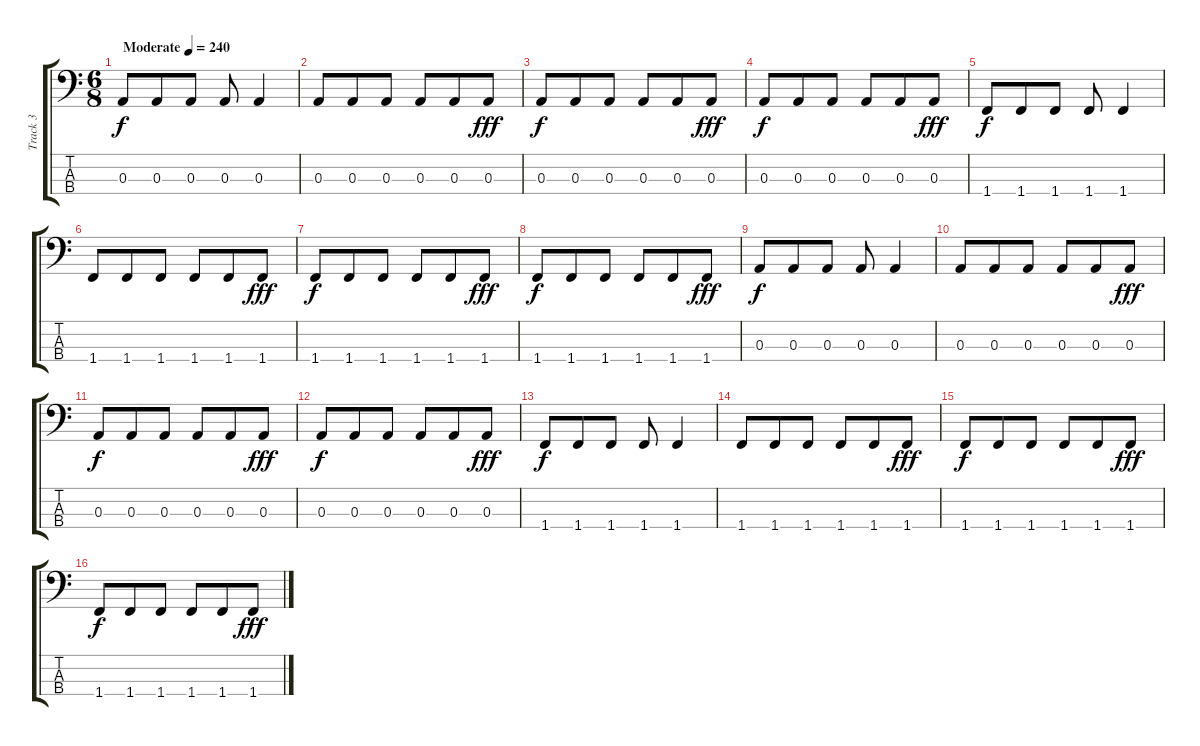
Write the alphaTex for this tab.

\track ("Track 3" "Track 3") {instrument electricbassfinger}
\staff {score tabs}
\tuning (G2 D2 A1 E1) {hide}
\ts (6 8)
\tempo (240 "Moderate")
\clef f4
\ks c
0.3.8{dy f instrument electricbassfinger} 0.3.8 0.3.8 0.3.8 0.3.4 |
0.3.8 0.3.8 0.3.8 0.3.8 0.3.8 0.3.8{dy fff} |
0.3.8{dy f} 0.3.8 0.3.8 0.3.8 0.3.8 0.3.8{dy fff} |
0.3.8{dy f} 0.3.8 0.3.8 0.3.8 0.3.8 0.3.8{dy fff} |
1.4.8{dy f} 1.4.8 1.4.8 1.4.8 1.4.4 |
1.4.8 1.4.8 1.4.8 1.4.8 1.4.8 1.4.8{dy fff} |
1.4.8{dy f} 1.4.8 1.4.8 1.4.8 1.4.8 1.4.8{dy fff} |
1.4.8{dy f} 1.4.8 1.4.8 1.4.8 1.4.8 1.4.8{dy fff} |
0.3.8{dy f} 0.3.8 0.3.8 0.3.8 0.3.4 |
0.3.8 0.3.8 0.3.8 0.3.8 0.3.8 0.3.8{dy fff} |
0.3.8{dy f} 0.3.8 0.3.8 0.3.8 0.3.8 0.3.8{dy fff} |
0.3.8{dy f} 0.3.8 0.3.8 0.3.8 0.3.8 0.3.8{dy fff} |
1.4.8{dy f} 1.4.8 1.4.8 1.4.8 1.4.4 |
1.4.8 1.4.8 1.4.8 1.4.8 1.4.8 1.4.8{dy fff} |
1.4.8{dy f} 1.4.8 1.4.8 1.4.8 1.4.8 1.4.8{dy fff} |
1.4.8{dy f} 1.4.8 1.4.8 1.4.8 1.4.8 1.4.8{dy fff}
